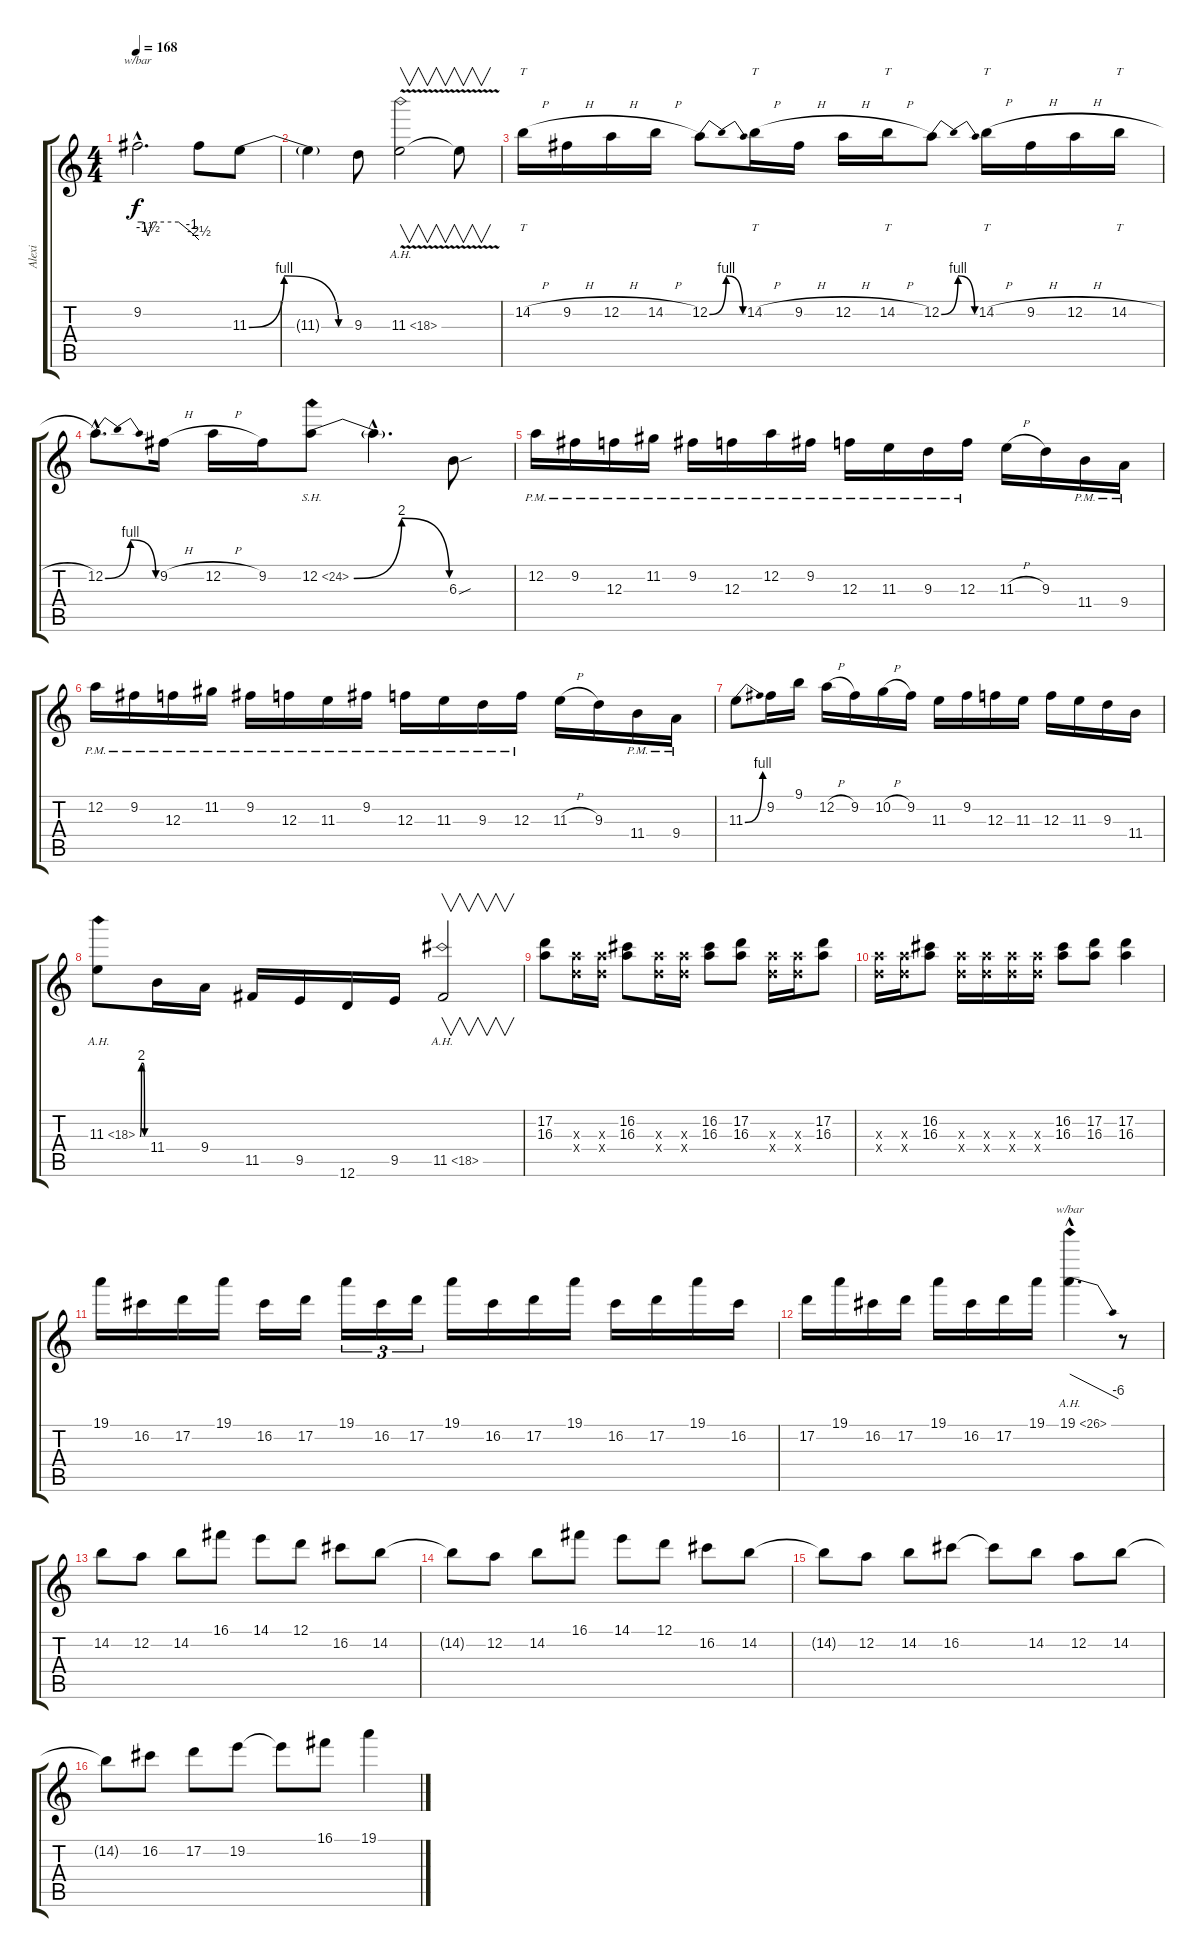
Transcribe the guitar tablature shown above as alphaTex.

\track ("Alexi" "Alexi") {instrument distortionguitar}
\staff {score tabs}
\tuning (D4 A3 F3 C3 G2 D2) {hide}
\ts (4 4)
\tempo 168
\clef g2
\ks c
9.2{hac}.2{d tbe (custom default 0 0 6 0 10 -6 15 0 40 0 53 -4 60 -10) dy f instrument distortionguitar} 9.2{t}.8 11.3{be (custom 0 0 20 4 51 0 60 0)}.8 |
11.3{t}.4 9.3.8 11.3{ah 7 v}.2{v} 11.3{t}.8{v} |
14.2{h}.16{tt} 9.2{h}.16 12.2{h}.16 14.2{h}.16 12.2{be (bendrelease 0 0 4 4 4 4 60 0)}.8 14.2{h}.16{tt} 9.2{h}.16 12.2{h}.16 14.2{h}.16{tt} 12.2{be (bendrelease 0 0 6 4 30 4 60 0)}.8 14.2{h}.16{tt} 9.2{h}.16 12.2{h}.16 14.2{h}.16{tt} |
12.2{be (bendrelease 0 0 5 4 21 4 60 0) hac}.8{d} 9.2{h}.16 12.2{h}.16 9.2.16 12.2{be (bendrelease 0 0 15 8 30 8 60 0) sh 12}.8 12.2{hac t}.4{d} 6.3{sou}.8 |
12.2{pm}.16 9.2{pm}.16 12.3{pm}.16 11.2{pm}.16 9.2{pm}.16 12.3{pm}.16 12.2{pm}.16 9.2{pm}.16 12.3{pm}.16 11.3{pm}.16 9.3{pm}.16 12.3{pm}.16 11.3{h}.16 9.3.16 11.4{pm}.16 9.4{pm}.16 |
12.2{pm}.16 9.2{pm}.16 12.3{pm}.16 11.2{pm}.16 9.2{pm}.16 12.3{pm}.16 11.3{pm}.16 9.2{pm}.16 12.3{pm}.16 11.3{pm}.16 9.3{pm}.16 12.3{pm}.16 11.3{h}.16 9.3.16 11.4{pm}.16 9.4{pm}.16 |
11.3{be (bend 0 0 60 4)}.8 9.2.16 9.1.16 12.2{h}.16 9.2.16 10.2{h}.16 9.2.16 11.3.16 9.2.16 12.3.16 11.3.16 12.3.16 11.3.16 9.3.16 11.4.16 |
11.3{be (custom 0 0 15 8 30 8 45 0 60 0) ah 7}.8 11.4.16 9.4.16 11.5.16 9.5.16 12.6.16 9.5.16 11.5{ah 7}.2{v} |
(17.2 16.3).8 (16.3{x} 14.4{x}).16 (16.3{x} 14.4{x}).16 (16.2 16.3).8 (16.3{x} 14.4{x}).16 (16.3{x} 14.4{x}).16 (16.2 16.3).8 (17.2 16.3).8 (16.3{x} 14.4{x}).16 (16.3{x} 14.4{x}).16 (17.2 16.3).8 |
(16.3{x} 14.4{x}).16 (16.3{x} 14.4{x}).16 (16.2 16.3).8 (16.3{x} 14.4{x}).16 (16.3{x} 14.4{x}).16 (16.3{x} 14.4{x}).16 (16.3{x} 14.4{x}).16 (16.2 16.3).8 (17.2 16.3).8 (17.2 16.3).4 |
19.1.16 16.2.16 17.2.16 19.1.16 16.2.16 17.2.16 19.1.16{tu (3 2)} 16.2.16{tu (3 2)} 17.2.16{tu (3 2)} 19.1.16 16.2.16 17.2.16 19.1.16 16.2.16 17.2.16 19.1.16 16.2.16 |
17.2.16 19.1.16 16.2.16 17.2.16 19.1.16 16.2.16 17.2.16 19.1.16 19.1{ah 7 hac}.4{d tbe (dive default 0 0 60 -24)} r.8 |
14.2.8 12.2.8 14.2.8 16.1.8 14.1.8 12.1.8 16.2.8 14.2.8 |
14.2{t}.8 12.2.8 14.2.8 16.1.8 14.1.8 12.1.8 16.2.8 14.2.8 |
14.2{t}.8 12.2.8 14.2.8 16.2.8 16.2{t}.8 14.2.8 12.2.8 14.2.8 |
14.2{t}.8 16.2.8 17.2.8 19.2.8 19.2{t}.8 16.1.8 19.1.4
